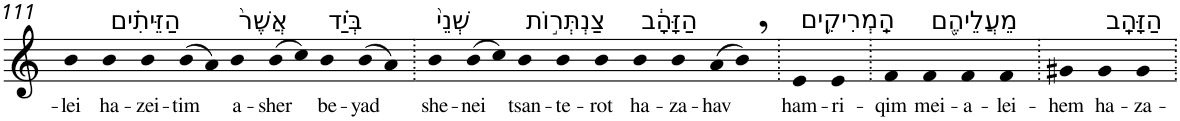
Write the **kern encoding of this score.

**kern	**text
*part1	*part1
*staff1	*staff1
*I"Piano	*
*I'Pno	*
!!LO:PB:g=z
*clefG2	*
*k[]	*
=111	=111
!	!LO:LY:b
4b	-lei
!LO:TX:a:t=הַזֵּיתִ֗ים	!
!	!LO:LY:b
4b	ha-
!	!LO:LY:b
4b	-zei-
!	!LO:LY:b
(>8b	-tim
8a)	.
!LO:TX:a:t=אֲשֶׁר֙	!
!	!LO:LY:b
4b	a-
!	!LO:LY:b
(>8b	-sher
8cc)	.
!LO:TX:a:t=בְּיַ֗ד	!
!	!LO:LY:b
4b	be-
!	!LO:LY:b
(>8b	-yad
8a)	.
=112.	=112.
!LO:TX:a:t=שְׁנֵי֙	!
!	!LO:LY:b
4b	she-
!	!LO:LY:b
(>8b	-nei
8cc)	.
!LO:TX:a:t=צַנְתְּר֣וֹת	!
!	!LO:LY:b
4b	tsan-
!	!LO:LY:b
4b	-te-
!	!LO:LY:b
4b	-rot
!LO:TX:a:t=הַזָּהָ֔ב	!
!	!LO:LY:b
4b	ha-
!	!LO:LY:b
4b	-za-
!	!LO:LY:b
(>8a	-hav
8b,)	.
=113.	=113.
!LO:TX:a:t=הַֽמְרִיקִ֥ים	!
!	!LO:LY:b
4e	ham-
!	!LO:LY:b
4e	-ri-
=114.	=114.
!	!LO:LY:b
4f	-qim
!LO:TX:a:t=מֵעֲלֵיהֶ֖ם	!
!	!LO:LY:b
4f	mei-
!	!LO:LY:b
4f	-a-
!	!LO:LY:b
4f	-lei-
=115.	=115.
!	!LO:LY:b
4g#X	-hem
!LO:TX:a:t=הַזָּהָֽב	!
!	!LO:LY:b
4g#	ha-
!	!LO:LY:b
4g#	-za-
=.	=.
*-	*-
